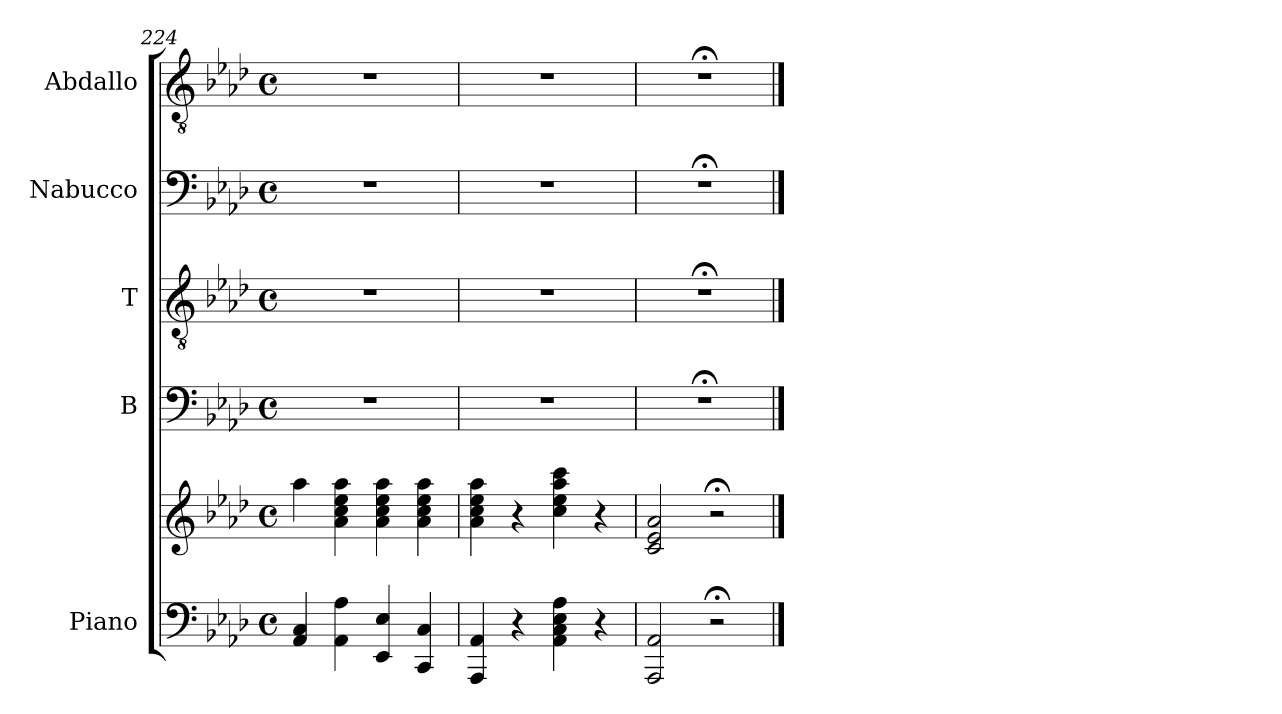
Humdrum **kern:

**kern	**kern	**kern	**kern	**kern	**kern
*part5	*part5	*part4	*part3	*part2	*part1
*staff6	*staff5	*staff4	*staff3	*staff2	*staff1
*I"Piano	*	*I"B	*I"T	*I"Nabucco	*I"Abdallo
*I'Pno	*	*I'B	*I'T	*	*
*clefF4	*clefG2	*clefF4	*clefGv2	*clefF4	*clefGv2
*k[b-e-a-d-]	*k[b-e-a-d-]	*k[b-e-a-d-]	*k[b-e-a-d-]	*k[b-e-a-d-]	*k[b-e-a-d-]
*M4/4	*M4/4	*M4/4	*M4/4	*M4/4	*M4/4
*met(c)	*met(c)	*met(c)	*met(c)	*met(c)	*met(c)
=224	=224	=224	=224	=224	=224
4AA-/ 4C/	4aa-\	1r	1r	1r	1r
4AA-\ 4A-\	4a-\ 4cc\ 4ee-\ 4aa-\	.	.	.	.
4EE-/ 4E-/	4a-\ 4cc\ 4ee-\ 4aa-\	.	.	.	.
4CC/ 4C/	4a-\ 4cc\ 4ee-\ 4aa-\	.	.	.	.
=225	=225	=225	=225	=225	=225
4AAA-/ 4AA-/	4a-\ 4cc\ 4ee-\ 4aa-\	1r	1r	1r	1r
4r	4r	.	.	.	.
4AA-\ 4C\ 4E-\ 4A-\	4cc\ 4ee-\ 4aa-\ 4ccc\	.	.	.	.
4r	4r	.	.	.	.
=226	=226	=226	=226	=226	=226
2AAA-/ 2AA-/	2c/ 2e-/ 2a-/	1r;<	1r;<	1r;<	1r;<
2r;<	2r;<	.	.	.	.
==	==	==	==	==	==
*-	*-	*-	*-	*-	*-
